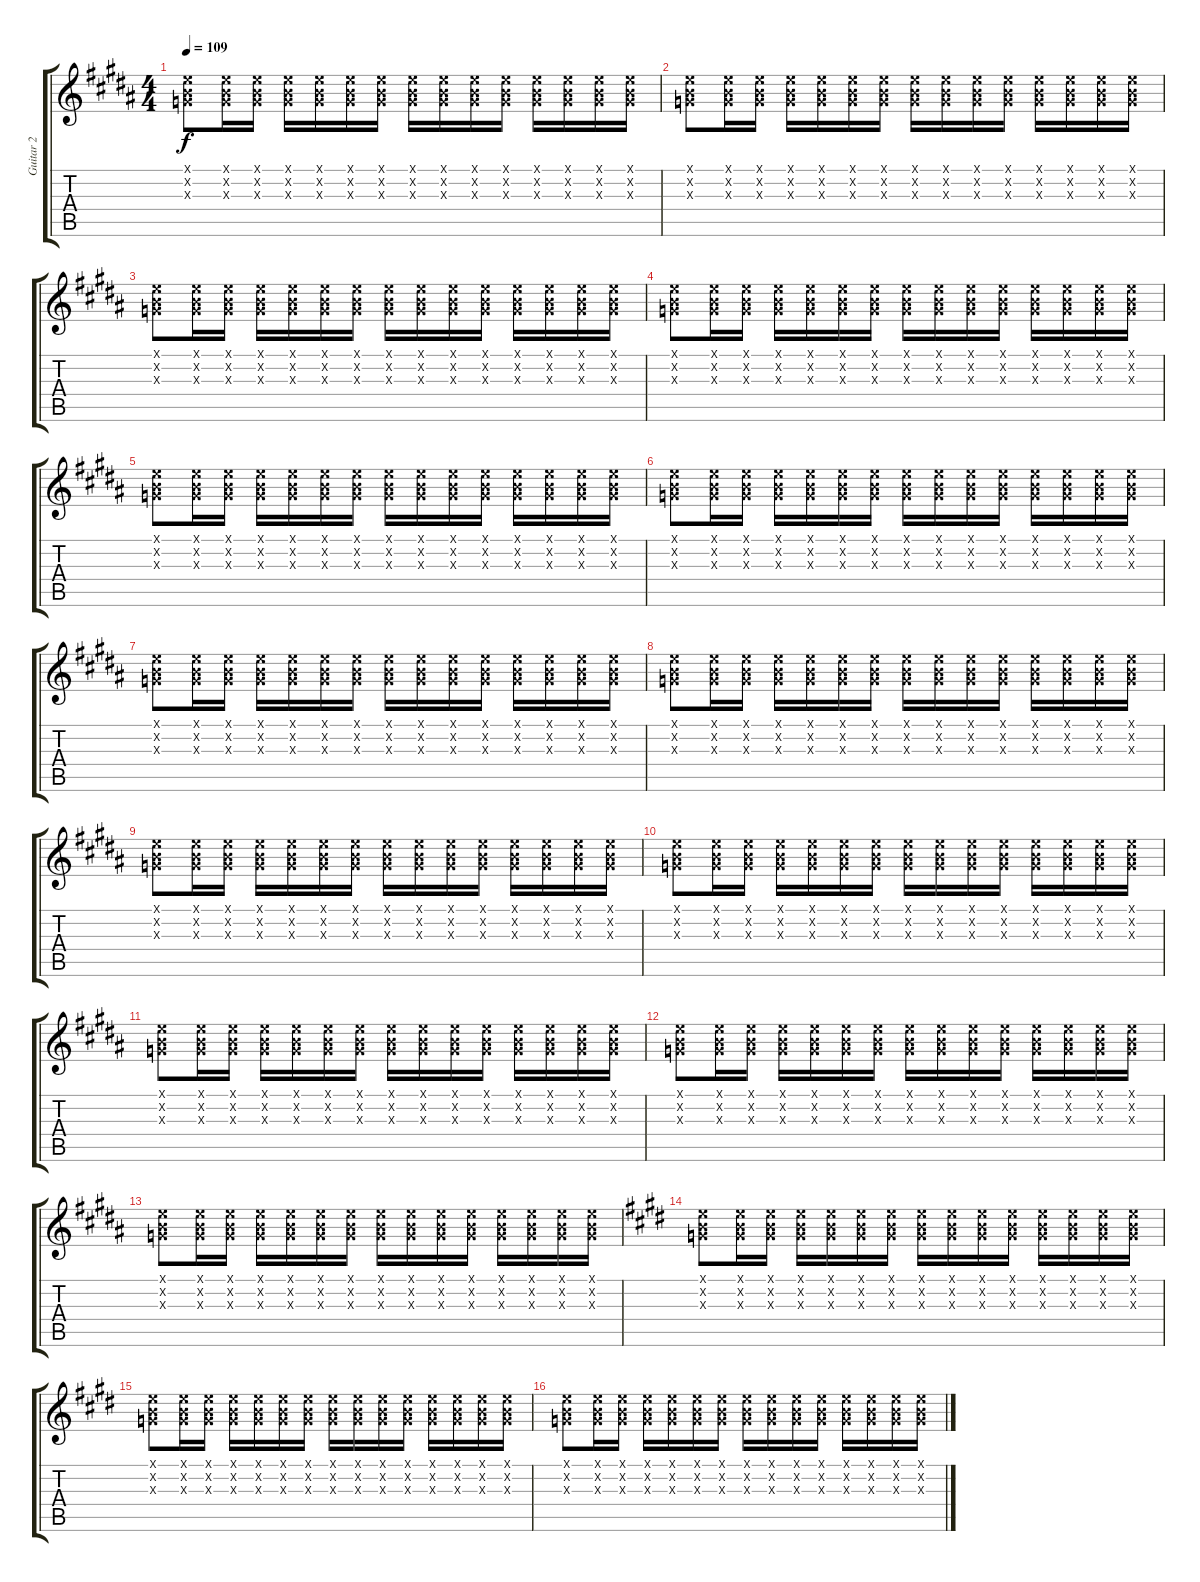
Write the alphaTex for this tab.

\track ("Guitar 2" "Guitar 2") {instrument overdrivenguitar}
\staff {score tabs}
\tuning (E4 B3 G3 D3 A2 E2) {hide}
\ts (4 4)
\tempo 109
\clef g2
\ks b
(0.1{x} 0.2{x} 0.3{x}).8{dy f} (0.1{x} 0.2{x} 0.3{x}).16 (0.1{x} 0.2{x} 0.3{x}).16 (0.1{x} 0.2{x} 0.3{x}).16 (0.1{x} 0.2{x} 0.3{x}).16 (0.1{x} 0.2{x} 0.3{x}).16 (0.1{x} 0.2{x} 0.3{x}).16 (0.1{x} 0.2{x} 0.3{x}).16 (0.1{x} 0.2{x} 0.3{x}).16 (0.1{x} 0.2{x} 0.3{x}).16 (0.1{x} 0.2{x} 0.3{x}).16 (0.1{x} 0.2{x} 0.3{x}).16 (0.1{x} 0.2{x} 0.3{x}).16 (0.1{x} 0.2{x} 0.3{x}).16 (0.1{x} 0.2{x} 0.3{x}).16 |
(0.1{x} 0.2{x} 0.3{x}).8 (0.1{x} 0.2{x} 0.3{x}).16 (0.1{x} 0.2{x} 0.3{x}).16 (0.1{x} 0.2{x} 0.3{x}).16 (0.1{x} 0.2{x} 0.3{x}).16 (0.1{x} 0.2{x} 0.3{x}).16 (0.1{x} 0.2{x} 0.3{x}).16 (0.1{x} 0.2{x} 0.3{x}).16 (0.1{x} 0.2{x} 0.3{x}).16 (0.1{x} 0.2{x} 0.3{x}).16 (0.1{x} 0.2{x} 0.3{x}).16 (0.1{x} 0.2{x} 0.3{x}).16 (0.1{x} 0.2{x} 0.3{x}).16 (0.1{x} 0.2{x} 0.3{x}).16 (0.1{x} 0.2{x} 0.3{x}).16 |
(0.1{x} 0.2{x} 0.3{x}).8 (0.1{x} 0.2{x} 0.3{x}).16 (0.1{x} 0.2{x} 0.3{x}).16 (0.1{x} 0.2{x} 0.3{x}).16 (0.1{x} 0.2{x} 0.3{x}).16 (0.1{x} 0.2{x} 0.3{x}).16 (0.1{x} 0.2{x} 0.3{x}).16 (0.1{x} 0.2{x} 0.3{x}).16 (0.1{x} 0.2{x} 0.3{x}).16 (0.1{x} 0.2{x} 0.3{x}).16 (0.1{x} 0.2{x} 0.3{x}).16 (0.1{x} 0.2{x} 0.3{x}).16 (0.1{x} 0.2{x} 0.3{x}).16 (0.1{x} 0.2{x} 0.3{x}).16 (0.1{x} 0.2{x} 0.3{x}).16 |
(0.1{x} 0.2{x} 0.3{x}).8 (0.1{x} 0.2{x} 0.3{x}).16 (0.1{x} 0.2{x} 0.3{x}).16 (0.1{x} 0.2{x} 0.3{x}).16 (0.1{x} 0.2{x} 0.3{x}).16 (0.1{x} 0.2{x} 0.3{x}).16 (0.1{x} 0.2{x} 0.3{x}).16 (0.1{x} 0.2{x} 0.3{x}).16 (0.1{x} 0.2{x} 0.3{x}).16 (0.1{x} 0.2{x} 0.3{x}).16 (0.1{x} 0.2{x} 0.3{x}).16 (0.1{x} 0.2{x} 0.3{x}).16 (0.1{x} 0.2{x} 0.3{x}).16 (0.1{x} 0.2{x} 0.3{x}).16 (0.1{x} 0.2{x} 0.3{x}).16 |
(0.1{x} 0.2{x} 0.3{x}).8 (0.1{x} 0.2{x} 0.3{x}).16 (0.1{x} 0.2{x} 0.3{x}).16 (0.1{x} 0.2{x} 0.3{x}).16 (0.1{x} 0.2{x} 0.3{x}).16 (0.1{x} 0.2{x} 0.3{x}).16 (0.1{x} 0.2{x} 0.3{x}).16 (0.1{x} 0.2{x} 0.3{x}).16 (0.1{x} 0.2{x} 0.3{x}).16 (0.1{x} 0.2{x} 0.3{x}).16 (0.1{x} 0.2{x} 0.3{x}).16 (0.1{x} 0.2{x} 0.3{x}).16 (0.1{x} 0.2{x} 0.3{x}).16 (0.1{x} 0.2{x} 0.3{x}).16 (0.1{x} 0.2{x} 0.3{x}).16 |
(0.1{x} 0.2{x} 0.3{x}).8 (0.1{x} 0.2{x} 0.3{x}).16 (0.1{x} 0.2{x} 0.3{x}).16 (0.1{x} 0.2{x} 0.3{x}).16 (0.1{x} 0.2{x} 0.3{x}).16 (0.1{x} 0.2{x} 0.3{x}).16 (0.1{x} 0.2{x} 0.3{x}).16 (0.1{x} 0.2{x} 0.3{x}).16 (0.1{x} 0.2{x} 0.3{x}).16 (0.1{x} 0.2{x} 0.3{x}).16 (0.1{x} 0.2{x} 0.3{x}).16 (0.1{x} 0.2{x} 0.3{x}).16 (0.1{x} 0.2{x} 0.3{x}).16 (0.1{x} 0.2{x} 0.3{x}).16 (0.1{x} 0.2{x} 0.3{x}).16 |
(0.1{x} 0.2{x} 0.3{x}).8 (0.1{x} 0.2{x} 0.3{x}).16 (0.1{x} 0.2{x} 0.3{x}).16 (0.1{x} 0.2{x} 0.3{x}).16 (0.1{x} 0.2{x} 0.3{x}).16 (0.1{x} 0.2{x} 0.3{x}).16 (0.1{x} 0.2{x} 0.3{x}).16 (0.1{x} 0.2{x} 0.3{x}).16 (0.1{x} 0.2{x} 0.3{x}).16 (0.1{x} 0.2{x} 0.3{x}).16 (0.1{x} 0.2{x} 0.3{x}).16 (0.1{x} 0.2{x} 0.3{x}).16 (0.1{x} 0.2{x} 0.3{x}).16 (0.1{x} 0.2{x} 0.3{x}).16 (0.1{x} 0.2{x} 0.3{x}).16 |
(0.1{x} 0.2{x} 0.3{x}).8 (0.1{x} 0.2{x} 0.3{x}).16 (0.1{x} 0.2{x} 0.3{x}).16 (0.1{x} 0.2{x} 0.3{x}).16 (0.1{x} 0.2{x} 0.3{x}).16 (0.1{x} 0.2{x} 0.3{x}).16 (0.1{x} 0.2{x} 0.3{x}).16 (0.1{x} 0.2{x} 0.3{x}).16 (0.1{x} 0.2{x} 0.3{x}).16 (0.1{x} 0.2{x} 0.3{x}).16 (0.1{x} 0.2{x} 0.3{x}).16 (0.1{x} 0.2{x} 0.3{x}).16 (0.1{x} 0.2{x} 0.3{x}).16 (0.1{x} 0.2{x} 0.3{x}).16 (0.1{x} 0.2{x} 0.3{x}).16 |
(0.1{x} 0.2{x} 0.3{x}).8 (0.1{x} 0.2{x} 0.3{x}).16 (0.1{x} 0.2{x} 0.3{x}).16 (0.1{x} 0.2{x} 0.3{x}).16 (0.1{x} 0.2{x} 0.3{x}).16 (0.1{x} 0.2{x} 0.3{x}).16 (0.1{x} 0.2{x} 0.3{x}).16 (0.1{x} 0.2{x} 0.3{x}).16 (0.1{x} 0.2{x} 0.3{x}).16 (0.1{x} 0.2{x} 0.3{x}).16 (0.1{x} 0.2{x} 0.3{x}).16 (0.1{x} 0.2{x} 0.3{x}).16 (0.1{x} 0.2{x} 0.3{x}).16 (0.1{x} 0.2{x} 0.3{x}).16 (0.1{x} 0.2{x} 0.3{x}).16 |
(0.1{x} 0.2{x} 0.3{x}).8 (0.1{x} 0.2{x} 0.3{x}).16 (0.1{x} 0.2{x} 0.3{x}).16 (0.1{x} 0.2{x} 0.3{x}).16 (0.1{x} 0.2{x} 0.3{x}).16 (0.1{x} 0.2{x} 0.3{x}).16 (0.1{x} 0.2{x} 0.3{x}).16 (0.1{x} 0.2{x} 0.3{x}).16 (0.1{x} 0.2{x} 0.3{x}).16 (0.1{x} 0.2{x} 0.3{x}).16 (0.1{x} 0.2{x} 0.3{x}).16 (0.1{x} 0.2{x} 0.3{x}).16 (0.1{x} 0.2{x} 0.3{x}).16 (0.1{x} 0.2{x} 0.3{x}).16 (0.1{x} 0.2{x} 0.3{x}).16 |
(0.1{x} 0.2{x} 0.3{x}).8 (0.1{x} 0.2{x} 0.3{x}).16 (0.1{x} 0.2{x} 0.3{x}).16 (0.1{x} 0.2{x} 0.3{x}).16 (0.1{x} 0.2{x} 0.3{x}).16 (0.1{x} 0.2{x} 0.3{x}).16 (0.1{x} 0.2{x} 0.3{x}).16 (0.1{x} 0.2{x} 0.3{x}).16 (0.1{x} 0.2{x} 0.3{x}).16 (0.1{x} 0.2{x} 0.3{x}).16 (0.1{x} 0.2{x} 0.3{x}).16 (0.1{x} 0.2{x} 0.3{x}).16 (0.1{x} 0.2{x} 0.3{x}).16 (0.1{x} 0.2{x} 0.3{x}).16 (0.1{x} 0.2{x} 0.3{x}).16 |
(0.1{x} 0.2{x} 0.3{x}).8 (0.1{x} 0.2{x} 0.3{x}).16 (0.1{x} 0.2{x} 0.3{x}).16 (0.1{x} 0.2{x} 0.3{x}).16 (0.1{x} 0.2{x} 0.3{x}).16 (0.1{x} 0.2{x} 0.3{x}).16 (0.1{x} 0.2{x} 0.3{x}).16 (0.1{x} 0.2{x} 0.3{x}).16 (0.1{x} 0.2{x} 0.3{x}).16 (0.1{x} 0.2{x} 0.3{x}).16 (0.1{x} 0.2{x} 0.3{x}).16 (0.1{x} 0.2{x} 0.3{x}).16 (0.1{x} 0.2{x} 0.3{x}).16 (0.1{x} 0.2{x} 0.3{x}).16 (0.1{x} 0.2{x} 0.3{x}).16 |
(0.1{x} 0.2{x} 0.3{x}).8 (0.1{x} 0.2{x} 0.3{x}).16 (0.1{x} 0.2{x} 0.3{x}).16 (0.1{x} 0.2{x} 0.3{x}).16 (0.1{x} 0.2{x} 0.3{x}).16 (0.1{x} 0.2{x} 0.3{x}).16 (0.1{x} 0.2{x} 0.3{x}).16 (0.1{x} 0.2{x} 0.3{x}).16 (0.1{x} 0.2{x} 0.3{x}).16 (0.1{x} 0.2{x} 0.3{x}).16 (0.1{x} 0.2{x} 0.3{x}).16 (0.1{x} 0.2{x} 0.3{x}).16 (0.1{x} 0.2{x} 0.3{x}).16 (0.1{x} 0.2{x} 0.3{x}).16 (0.1{x} 0.2{x} 0.3{x}).16 |
\ks e
(0.1{x} 0.2{x} 0.3{x}).8 (0.1{x} 0.2{x} 0.3{x}).16 (0.1{x} 0.2{x} 0.3{x}).16 (0.1{x} 0.2{x} 0.3{x}).16 (0.1{x} 0.2{x} 0.3{x}).16 (0.1{x} 0.2{x} 0.3{x}).16 (0.1{x} 0.2{x} 0.3{x}).16 (0.1{x} 0.2{x} 0.3{x}).16 (0.1{x} 0.2{x} 0.3{x}).16 (0.1{x} 0.2{x} 0.3{x}).16 (0.1{x} 0.2{x} 0.3{x}).16 (0.1{x} 0.2{x} 0.3{x}).16 (0.1{x} 0.2{x} 0.3{x}).16 (0.1{x} 0.2{x} 0.3{x}).16 (0.1{x} 0.2{x} 0.3{x}).16 |
(0.1{x} 0.2{x} 0.3{x}).8 (0.1{x} 0.2{x} 0.3{x}).16 (0.1{x} 0.2{x} 0.3{x}).16 (0.1{x} 0.2{x} 0.3{x}).16 (0.1{x} 0.2{x} 0.3{x}).16 (0.1{x} 0.2{x} 0.3{x}).16 (0.1{x} 0.2{x} 0.3{x}).16 (0.1{x} 0.2{x} 0.3{x}).16 (0.1{x} 0.2{x} 0.3{x}).16 (0.1{x} 0.2{x} 0.3{x}).16 (0.1{x} 0.2{x} 0.3{x}).16 (0.1{x} 0.2{x} 0.3{x}).16 (0.1{x} 0.2{x} 0.3{x}).16 (0.1{x} 0.2{x} 0.3{x}).16 (0.1{x} 0.2{x} 0.3{x}).16 |
(0.1{x} 0.2{x} 0.3{x}).8 (0.1{x} 0.2{x} 0.3{x}).16 (0.1{x} 0.2{x} 0.3{x}).16 (0.1{x} 0.2{x} 0.3{x}).16 (0.1{x} 0.2{x} 0.3{x}).16 (0.1{x} 0.2{x} 0.3{x}).16 (0.1{x} 0.2{x} 0.3{x}).16 (0.1{x} 0.2{x} 0.3{x}).16 (0.1{x} 0.2{x} 0.3{x}).16 (0.1{x} 0.2{x} 0.3{x}).16 (0.1{x} 0.2{x} 0.3{x}).16 (0.1{x} 0.2{x} 0.3{x}).16 (0.1{x} 0.2{x} 0.3{x}).16 (0.1{x} 0.2{x} 0.3{x}).16 (0.1{x} 0.2{x} 0.3{x}).16
